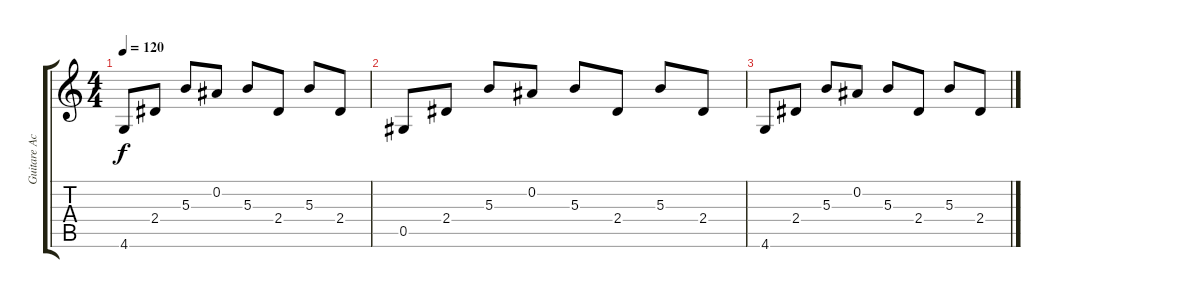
\track ("Guitare Acoustique 1" "Guitare Ac") {instrument acousticguitarsteel}
\staff {score tabs}
\tuning (Eb4 Bb3 Gb3 Db3 Ab2 Eb2) {hide}
\ts (4 4)
\tempo 120
\clef g2
\ks c
4.6.8{dy f} 2.4.8 5.3.8 0.2.8 5.3.8 2.4.8 5.3.8 2.4.8 |
0.5.8 2.4.8 5.3.8 0.2.8 5.3.8 2.4.8 5.3.8 2.4.8 |
4.6.8 2.4.8 5.3.8 0.2.8 5.3.8 2.4.8 5.3.8 2.4.8
